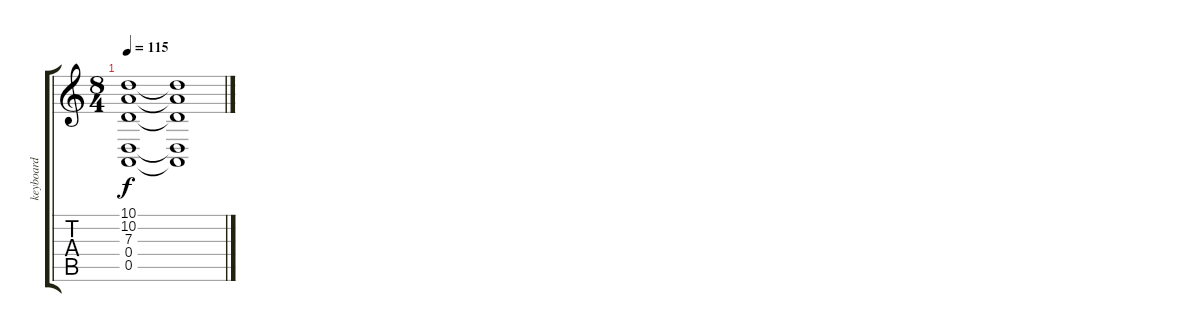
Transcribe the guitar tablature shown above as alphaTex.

\track ("keyboard" "keyboard") {instrument stringensemble1}
\staff {score tabs}
\tuning (E4 B3 G3 D3 A2 E2) {hide}
\ts (8 4)
\tempo 115
\clef g2
\ks c
(10.1{t} 10.2{t} 7.3{t} 0.4{t} 0.5{t}).1{dy f} (10.1{t} 10.2{t} 7.3{t} 0.4{t} 0.5{t}).1
